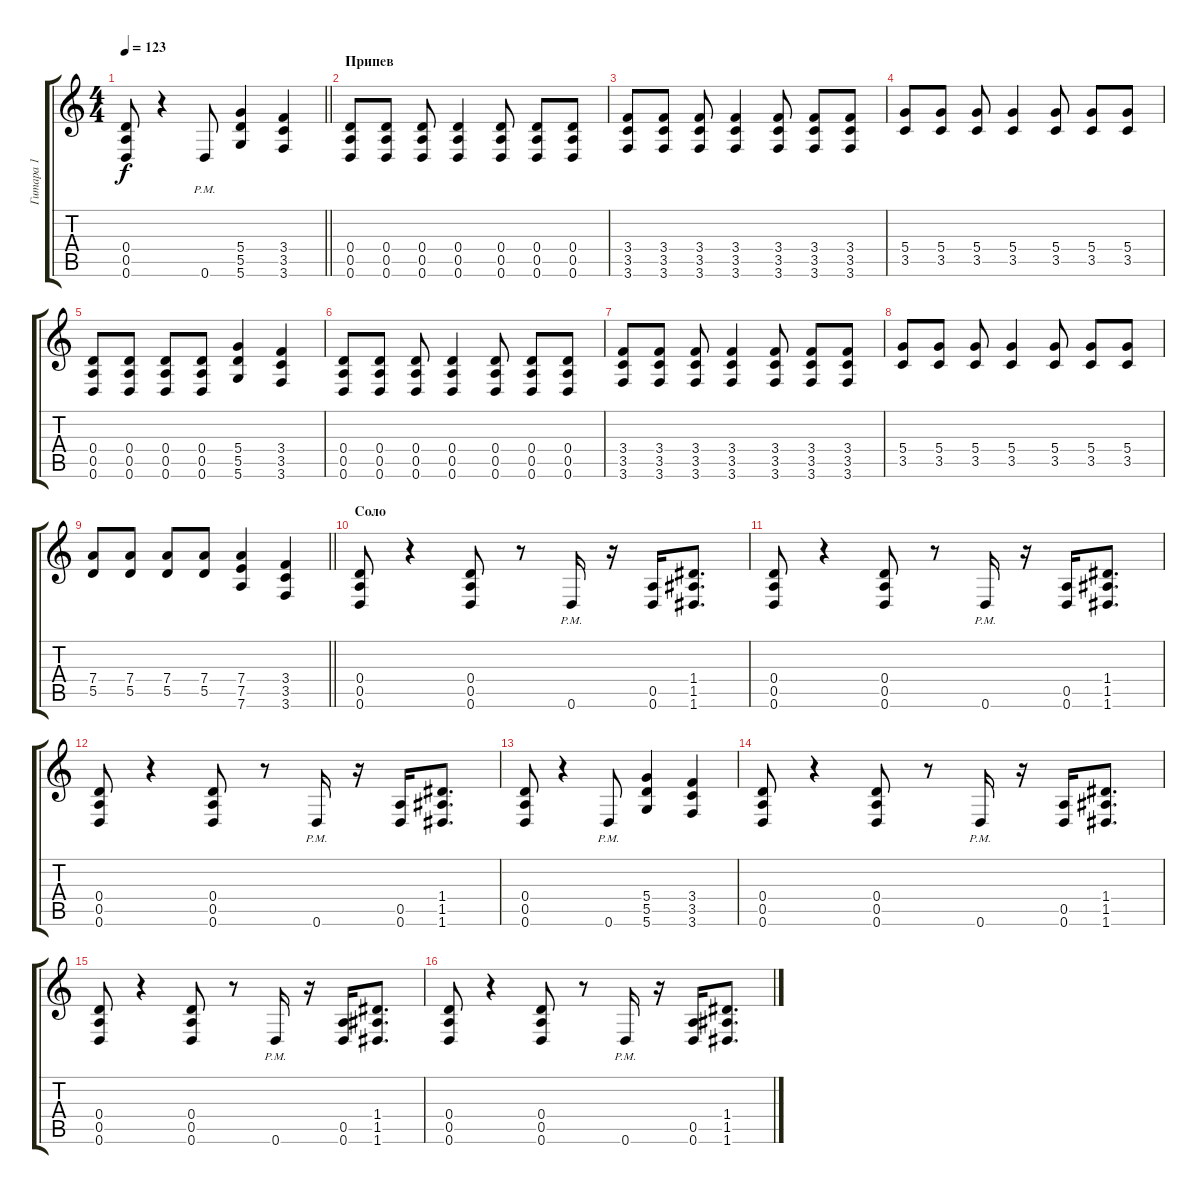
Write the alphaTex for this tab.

\track ("Гитара 1" "Гитара 1") {instrument overdrivenguitar}
\staff {score tabs}
\tuning (E4 B3 G3 D3 A2 D2) {hide}
\ts (4 4)
\tempo 123
\clef g2
\barLineRight lightlight
\ks c
(0.4 0.5 0.6).8{dy f} r.4 0.6{pm}.8 (5.4 5.5 5.6).4 (3.4 3.5 3.6).4 |
\section ("" "Припев")
(0.4 0.5 0.6).8 (0.4 0.5 0.6).8 (0.4 0.5 0.6).8 (0.4 0.5 0.6).4 (0.4 0.5 0.6).8 (0.4 0.5 0.6).8 (0.4 0.5 0.6).8 |
(3.4 3.5 3.6).8 (3.4 3.5 3.6).8 (3.4 3.5 3.6).8 (3.4 3.5 3.6).4 (3.4 3.5 3.6).8 (3.4 3.5 3.6).8 (3.4 3.5 3.6).8 |
(5.4 3.5).8 (5.4 3.5).8 (5.4 3.5).8 (5.4 3.5).4 (5.4 3.5).8 (5.4 3.5).8 (5.4 3.5).8 |
(0.4 0.5 0.6).8 (0.4 0.5 0.6).8 (0.4 0.5 0.6).8 (0.4 0.5 0.6).8 (5.4 5.5 5.6).4 (3.4 3.5 3.6).4 |
(0.4 0.5 0.6).8 (0.4 0.5 0.6).8 (0.4 0.5 0.6).8 (0.4 0.5 0.6).4 (0.4 0.5 0.6).8 (0.4 0.5 0.6).8 (0.4 0.5 0.6).8 |
(3.4 3.5 3.6).8 (3.4 3.5 3.6).8 (3.4 3.5 3.6).8 (3.4 3.5 3.6).4 (3.4 3.5 3.6).8 (3.4 3.5 3.6).8 (3.4 3.5 3.6).8 |
(5.4 3.5).8 (5.4 3.5).8 (5.4 3.5).8 (5.4 3.5).4 (5.4 3.5).8 (5.4 3.5).8 (5.4 3.5).8 |
\barLineRight lightlight
(7.4 5.5).8 (7.4 5.5).8 (7.4 5.5).8 (7.4 5.5).8 (7.4 7.5 7.6).4 (3.4 3.5 3.6).4 |
\section ("" "Соло")
(0.4 0.5 0.6).8 r.4 (0.4 0.5 0.6).8 r.8 0.6{pm}.16 r.16 (0.5 0.6).16 (1.4 1.5 1.6).8{d} |
(0.4 0.5 0.6).8 r.4 (0.4 0.5 0.6).8 r.8 0.6{pm}.16 r.16 (0.5 0.6).16 (1.4 1.5 1.6).8{d} |
(0.4 0.5 0.6).8 r.4 (0.4 0.5 0.6).8 r.8 0.6{pm}.16 r.16 (0.5 0.6).16 (1.4 1.5 1.6).8{d} |
(0.4 0.5 0.6).8 r.4 0.6{pm}.8 (5.4 5.5 5.6).4 (3.4 3.5 3.6).4 |
(0.4 0.5 0.6).8 r.4 (0.4 0.5 0.6).8 r.8 0.6{pm}.16 r.16 (0.5 0.6).16 (1.4 1.5 1.6).8{d} |
(0.4 0.5 0.6).8 r.4 (0.4 0.5 0.6).8 r.8 0.6{pm}.16 r.16 (0.5 0.6).16 (1.4 1.5 1.6).8{d} |
(0.4 0.5 0.6).8 r.4 (0.4 0.5 0.6).8 r.8 0.6{pm}.16 r.16 (0.5 0.6).16 (1.4 1.5 1.6).8{d}
